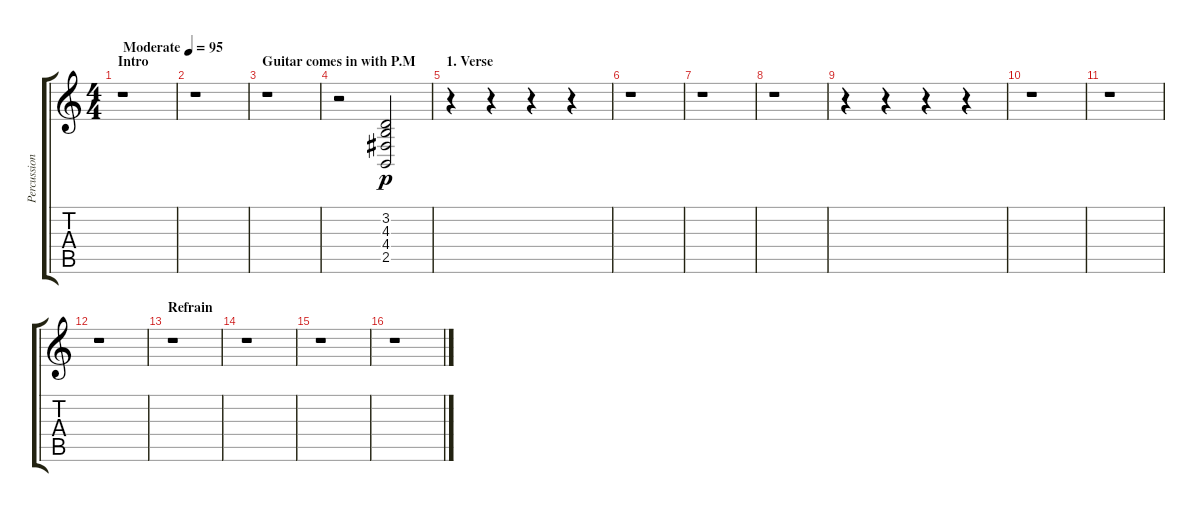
\track ("Percussion" "Percussion") {instrument reversecymbal}
\staff {score tabs}
\tuning (E4 B3 G3 D3 A2 E2) {hide}
\ts (4 4)
\section ("" "Intro")
\tempo (95 "Moderate")
\clef g2
\ks c
r.1{dy p instrument reversecymbal} |
r.1 |
\section ("" "Guitar comes in with P.M")
r.1 |
r.2 (3.2 4.3 4.4 2.5).2 |
\section ("" "1. Verse")
r.4 r.4 r.4 r.4 |
r.1 |
r.1 |
r.1 |
r.4 r.4 r.4 r.4 |
r.1 |
r.1 |
r.1 |
\section ("" "Refrain")
r.1 |
r.1 |
r.1 |
r.1
